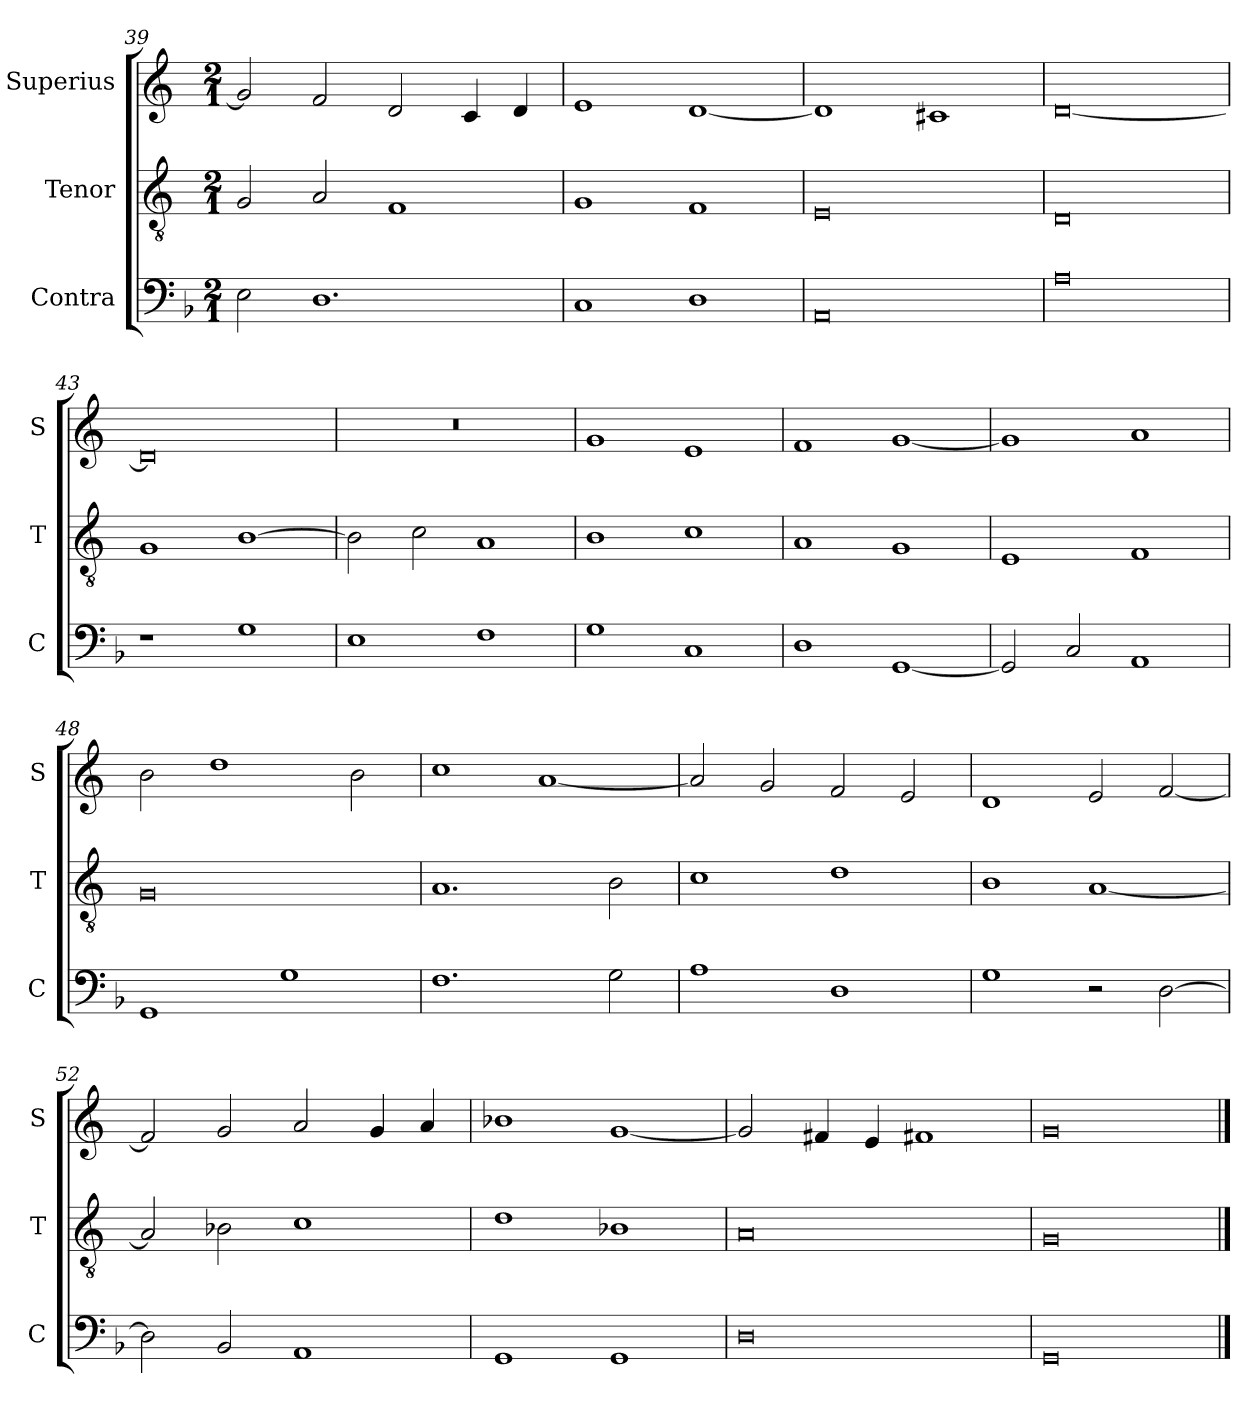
**kern	**kern	**kern
*part3	*part2	*part1
*staff3	*staff2	*staff1
*I"Contra	*I"Tenor	*I"Superius
*I'C	*I'T	*I'S
*clefF4	*clefGv2	*clefG2
*k[b-]	*k[]	*k[]
*M2/1	*M2/1	*M2/1
=39	=39	=39
2E\	2G/	2g/]
1.D	2A/	2f/
.	1F	2d/
.	.	4c/
.	.	4d/
=40	=40	=40
1C	1G	1e
1D	1F	[1d
=41	=41	=41
0AA	0E	1d]
.	.	1c#X
=42	=42	=42
0A	0D	[0d
=43	=43	=43
1r	1G	0d]
1G	[1B	.
=44	=44	=44
1E	2B\]	0r
.	2c\	.
1F	1A	.
=45	=45	=45
1G	1B	1g
1C	1c	1e
=46	=46	=46
1D	1A	1f
[1GG	1G	[1g
=47	=47	=47
2GG/]	1E	1g]
2C/	.	.
1AA	1F	1a
=48	=48	=48
1GG	0G	2b\
.	.	1dd
1G	.	.
.	.	2b\
=49	=49	=49
1.F	1.A	1cc
.	.	[1a
2G\	2B\	.
=50	=50	=50
1A	1c	2a/]
.	.	2g/
1D	1d	2f/
.	.	2e/
=51	=51	=51
1G	1B	1d
2r	[1A	2e/
[2D\	.	[2f/
=52	=52	=52
2D\]	2A/]	2f/]
2BB-/	2B-X\	2g/
1AA	1c	2a/
.	.	4g/
.	.	4a/
=53	=53	=53
1GG	1d	1b-X
1GG	1B-X	[1g
=54	=54	=54
0D	0A	2g/]
.	.	4f#X/
.	.	4e/
.	.	1f#X
=55	=55	=55
0GG	0G	0g
==	==	==
*-	*-	*-
